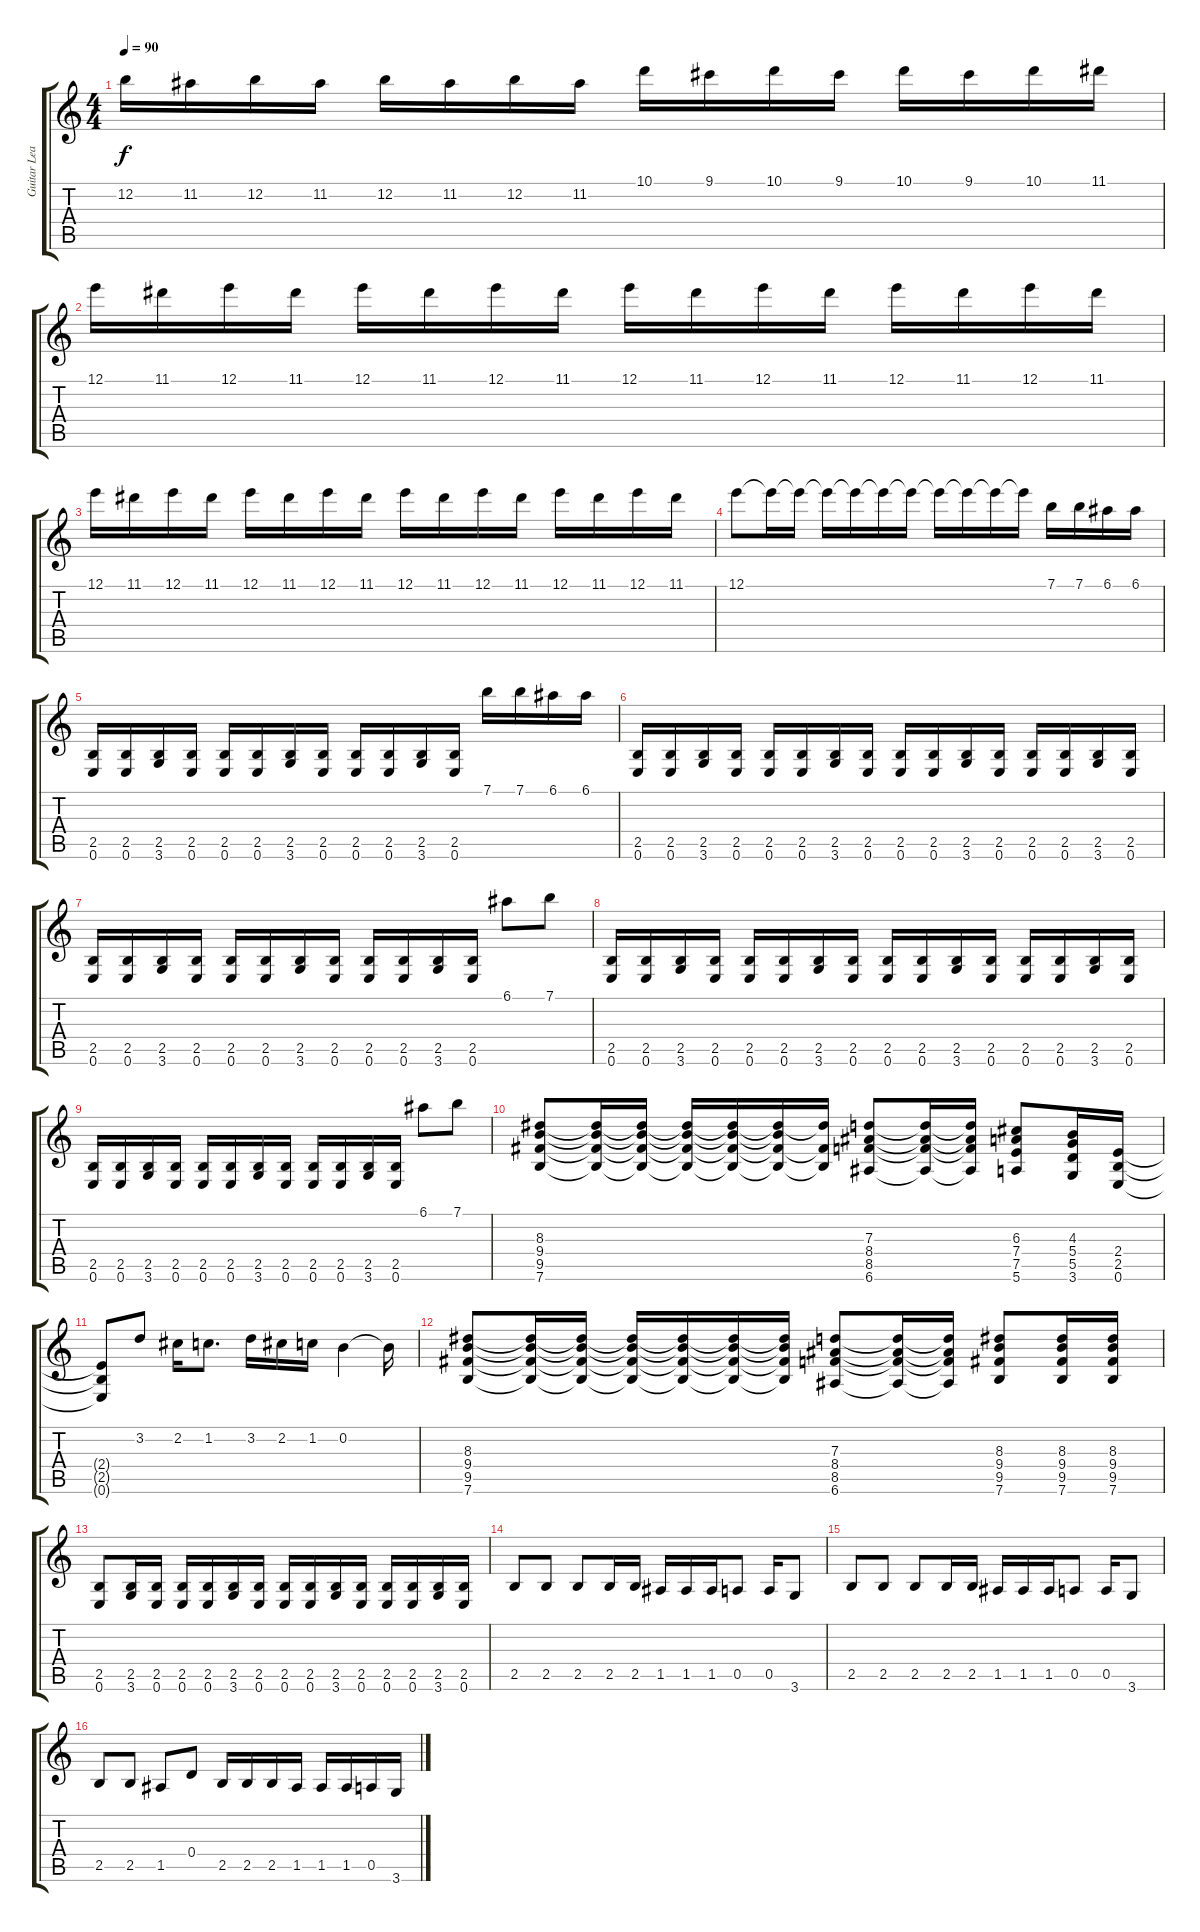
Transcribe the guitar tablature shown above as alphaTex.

\track ("Guitar Lead" "Guitar Lea") {instrument distortionguitar}
\staff {score tabs}
\tuning (E4 B3 G3 D3 A2 E2) {hide}
\ts (4 4)
\tempo 90
\clef g2
\ks c
12.2.16{dy f} 11.2.16 12.2.16 11.2.16 12.2.16 11.2.16 12.2.16 11.2.16 10.1.16 9.1.16 10.1.16 9.1.16 10.1.16 9.1.16 10.1.16 11.1.16 |
12.1.16 11.1.16 12.1.16 11.1.16 12.1.16 11.1.16 12.1.16 11.1.16 12.1.16 11.1.16 12.1.16 11.1.16 12.1.16 11.1.16 12.1.16 11.1.16 |
12.1.16 11.1.16 12.1.16 11.1.16 12.1.16 11.1.16 12.1.16 11.1.16 12.1.16 11.1.16 12.1.16 11.1.16 12.1.16 11.1.16 12.1.16 11.1.16 |
12.1.8 12.1{t}.16 12.1{t}.16 12.1{t}.16 12.1{t}.16 12.1{t}.16 12.1{t}.16 12.1{t}.16 12.1{t}.16 12.1{t}.16 12.1{t}.16 7.1.16 7.1.16 6.1.16 6.1.16 |
(2.5 0.6).16 (2.5 0.6).16 (2.5 3.6).16 (2.5 0.6).16 (2.5 0.6).16 (2.5 0.6).16 (2.5 3.6).16 (2.5 0.6).16 (2.5 0.6).16 (2.5 0.6).16 (2.5 3.6).16 (2.5 0.6).16 7.1.16 7.1.16 6.1.16 6.1.16 |
(2.5 0.6).16 (2.5 0.6).16 (2.5 3.6).16 (2.5 0.6).16 (2.5 0.6).16 (2.5 0.6).16 (2.5 3.6).16 (2.5 0.6).16 (2.5 0.6).16 (2.5 0.6).16 (2.5 3.6).16 (2.5 0.6).16 (2.5 0.6).16 (2.5 0.6).16 (2.5 3.6).16 (2.5 0.6).16 |
(2.5 0.6).16 (2.5 0.6).16 (2.5 3.6).16 (2.5 0.6).16 (2.5 0.6).16 (2.5 0.6).16 (2.5 3.6).16 (2.5 0.6).16 (2.5 0.6).16 (2.5 0.6).16 (2.5 3.6).16 (2.5 0.6).16 6.1.8 7.1.8 |
(2.5 0.6).16 (2.5 0.6).16 (2.5 3.6).16 (2.5 0.6).16 (2.5 0.6).16 (2.5 0.6).16 (2.5 3.6).16 (2.5 0.6).16 (2.5 0.6).16 (2.5 0.6).16 (2.5 3.6).16 (2.5 0.6).16 (2.5 0.6).16 (2.5 0.6).16 (2.5 3.6).16 (2.5 0.6).16 |
(2.5 0.6).16 (2.5 0.6).16 (2.5 3.6).16 (2.5 0.6).16 (2.5 0.6).16 (2.5 0.6).16 (2.5 3.6).16 (2.5 0.6).16 (2.5 0.6).16 (2.5 0.6).16 (2.5 3.6).16 (2.5 0.6).16 6.1.8 7.1.8 |
(8.3 9.4 9.5 7.6).8 (8.3{t} 9.4{t} 9.5{t} 7.6{t}).16 (8.3{t} 9.4{t} 9.5{t} 7.6{t}).16 (8.3{t} 9.4{t} 9.5{t} 7.6{t}).16 (8.3{t} 9.4{t} 9.5{t} 7.6{t}).16 (8.3{t} 9.4{t} 9.5{t} 7.6{t}).16 (8.3{t} 9.5{t} 7.6{t}).16 (7.3 8.4 8.5 6.6).8 (7.3{t} 8.4{t} 8.5{t} 6.6{t}).16 (7.3{t} 8.4{t} 8.5{t} 6.6{t}).16 (6.3 7.4 7.5 5.6).8 (4.3 5.4 5.5 3.6).16 (2.4 2.5 0.6).16 |
(2.4{t} 2.5{t} 0.6{t}).8 3.2.8 2.2.16 1.2.8{d} 3.2.16 2.2.16 1.2.16 0.2.4 0.2{t}.16 |
(8.3 9.4 9.5 7.6).8 (8.3{t} 9.4{t} 9.5{t} 7.6{t}).16 (8.3{t} 9.4{t} 9.5{t} 7.6{t}).16 (8.3{t} 9.4{t} 9.5{t} 7.6{t}).16 (8.3{t} 9.4{t} 9.5{t} 7.6{t}).16 (8.3{t} 9.4{t} 9.5{t} 7.6{t}).16 (8.3{t} 9.4{t} 9.5{t} 7.6{t}).16 (7.3 8.4 8.5 6.6).8 (7.3{t} 8.4{t} 8.5{t} 6.6{t}).16 (7.3{t} 8.4{t} 8.5{t} 6.6{t}).16 (8.3 9.4 9.5 7.6).8 (8.3 9.4 9.5 7.6).16 (8.3 9.4 9.5 7.6).16 |
(2.5 0.6).8 (2.5 3.6).16 (2.5 0.6).16 (2.5 0.6).16 (2.5 0.6).16 (2.5 3.6).16 (2.5 0.6).16 (2.5 0.6).16 (2.5 0.6).16 (2.5 3.6).16 (2.5 0.6).16 (2.5 0.6).16 (2.5 0.6).16 (2.5 3.6).16 (2.5 0.6).16 |
2.5.8 2.5.8 2.5.8 2.5.16 2.5.16 1.5.16 1.5.16 1.5.16 0.5.8 0.5.16 3.6.8 |
2.5.8 2.5.8 2.5.8 2.5.16 2.5.16 1.5.16 1.5.16 1.5.16 0.5.8 0.5.16 3.6.8 |
2.5.8 2.5.8 1.5.8 0.4.8 2.5.16 2.5.16 2.5.16 1.5.16 1.5.16 1.5.16 0.5.16 3.6.16
